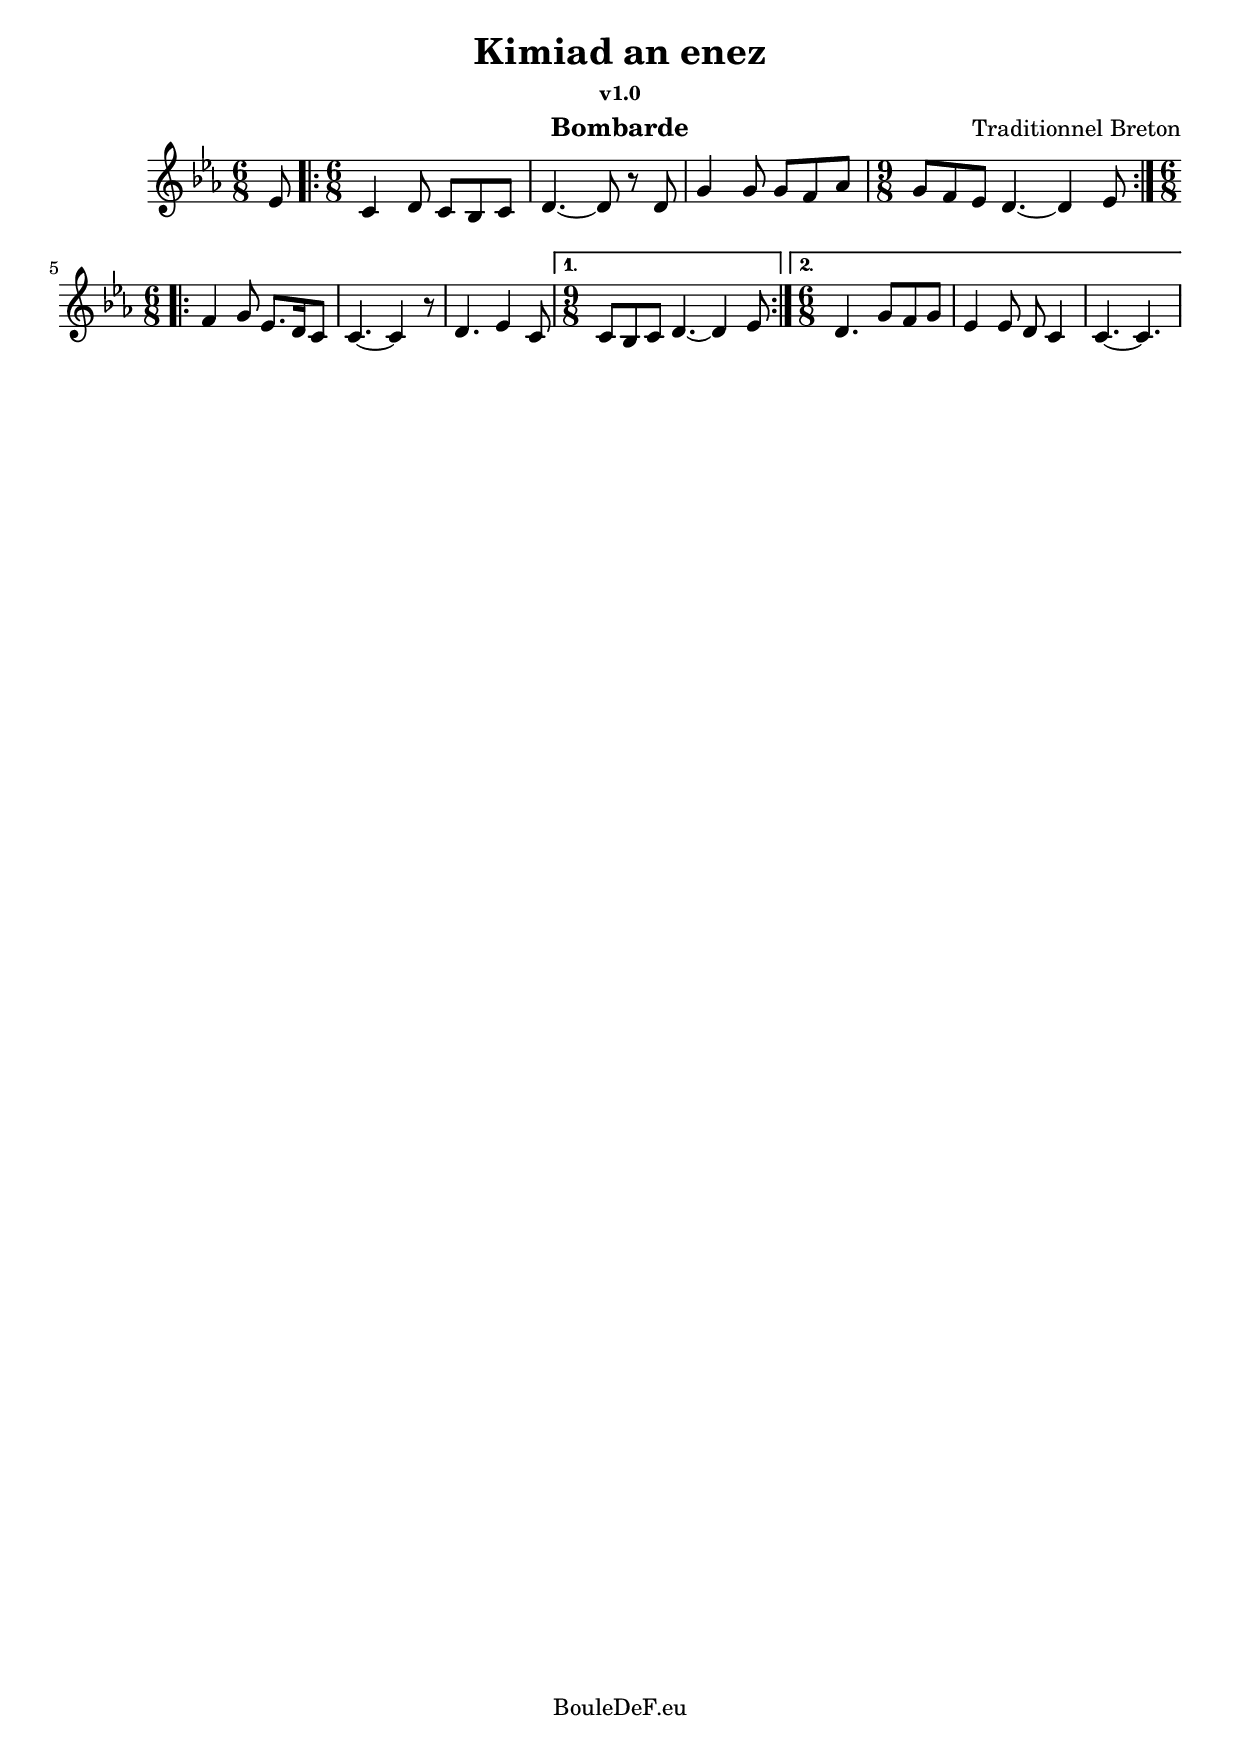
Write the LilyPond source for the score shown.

\version "2.16.2"
\include "italiano.ly"

\header {
	title = "Kimiad an enez"
	subsubtitle = "v1.0"
	composer = "Traditionnel Breton"
	instrument = "Bombarde"
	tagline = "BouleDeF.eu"
}

marche = \relative sib {
	\clef "treble"
	\key mib \major

	\time 6/8
	\partial 8 mib8
	\repeat volta 2 {
		\time 6/8
		| do4 re8 do sib do
		| re4.~ re8 r re
		| sol4 sol8 sol fa lab
		\time 9/8
		| sol fa mib re4.~ re4 mib8
	}
	\break
	\repeat volta 2 {
		\time 6/8
		| fa4 sol8 mib8. re16 do8
		| do4.~ do4 r8
		| re4. mib4 do8
	}
	\alternative{
		{\time 9/8| do8 sib do re4.~ re4 mib8}
		{\time 6/8| re4. sol8 fa sol | mib4 mib8 re do4 | do4.~ do}
	}
}

\score {
	\new Staff {
		\clef "treble" \marche
	}
	\layout {}
}

\score {
	\new Staff \with {midiInstrument=#"oboe"} {
		\unfoldRepeats { \marche }
	}
	\midi {}
}
